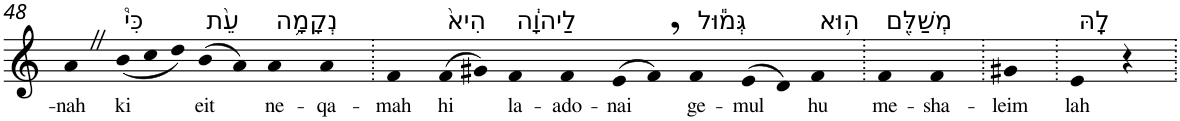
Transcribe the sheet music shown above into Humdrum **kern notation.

**kern	**text
*part1	*part1
*staff1	*staff1
*I"Piano	*
*I'Pno	*
!!LO:PB:g=z
*clefG2	*
*k[]	*
=48	=48
!	!LO:LY:b
4aZ	-nah
*Xtuplet	*
!LO:TX:a:t=כִּי֩	!
!	!LO:LY:b
(<12b	ki
12cc	.
12dd)	.
!LO:TX:a:t=עֵ֨ת	!
!	!LO:LY:b
(>8b	eit
8a)	.
!LO:TX:a:t=נְקָמָ֥ה	!
!	!LO:LY:b
4a	ne-
!	!LO:LY:b
4a	-qa-
=49.	=49.
!	!LO:LY:b
4f	-mah
!LO:TX:a:t=הִיא֙	!
!	!LO:LY:b
(>8f	hi
8g#X)	.
!LO:TX:a:t=לַיהוָ֔ה	!
!	!LO:LY:b
4f	la-
!	!LO:LY:b
4f	-ado-
!	!LO:LY:b
(>8e	-nai
8f,)	.
!LO:TX:a:t=גְּמ֕וּל	!
!	!LO:LY:b
4f	ge-
!	!LO:LY:b
(>8e	-mul
8d)	.
!LO:TX:a:t=ה֥וּא	!
!	!LO:LY:b
4f	hu
=50.	=50.
!LO:TX:a:t=מְשַׁלֵּ֖ם	!
!	!LO:LY:b
4f	me-
!	!LO:LY:b
4f	-sha-
=51.	=51.
!	!LO:LY:b
4g#X	-leim
=52.	=52.
!LO:TX:a:t=לָֽהּ	!
!	!LO:LY:b
4e	lah
4r	.
=.	=.
*-	*-
